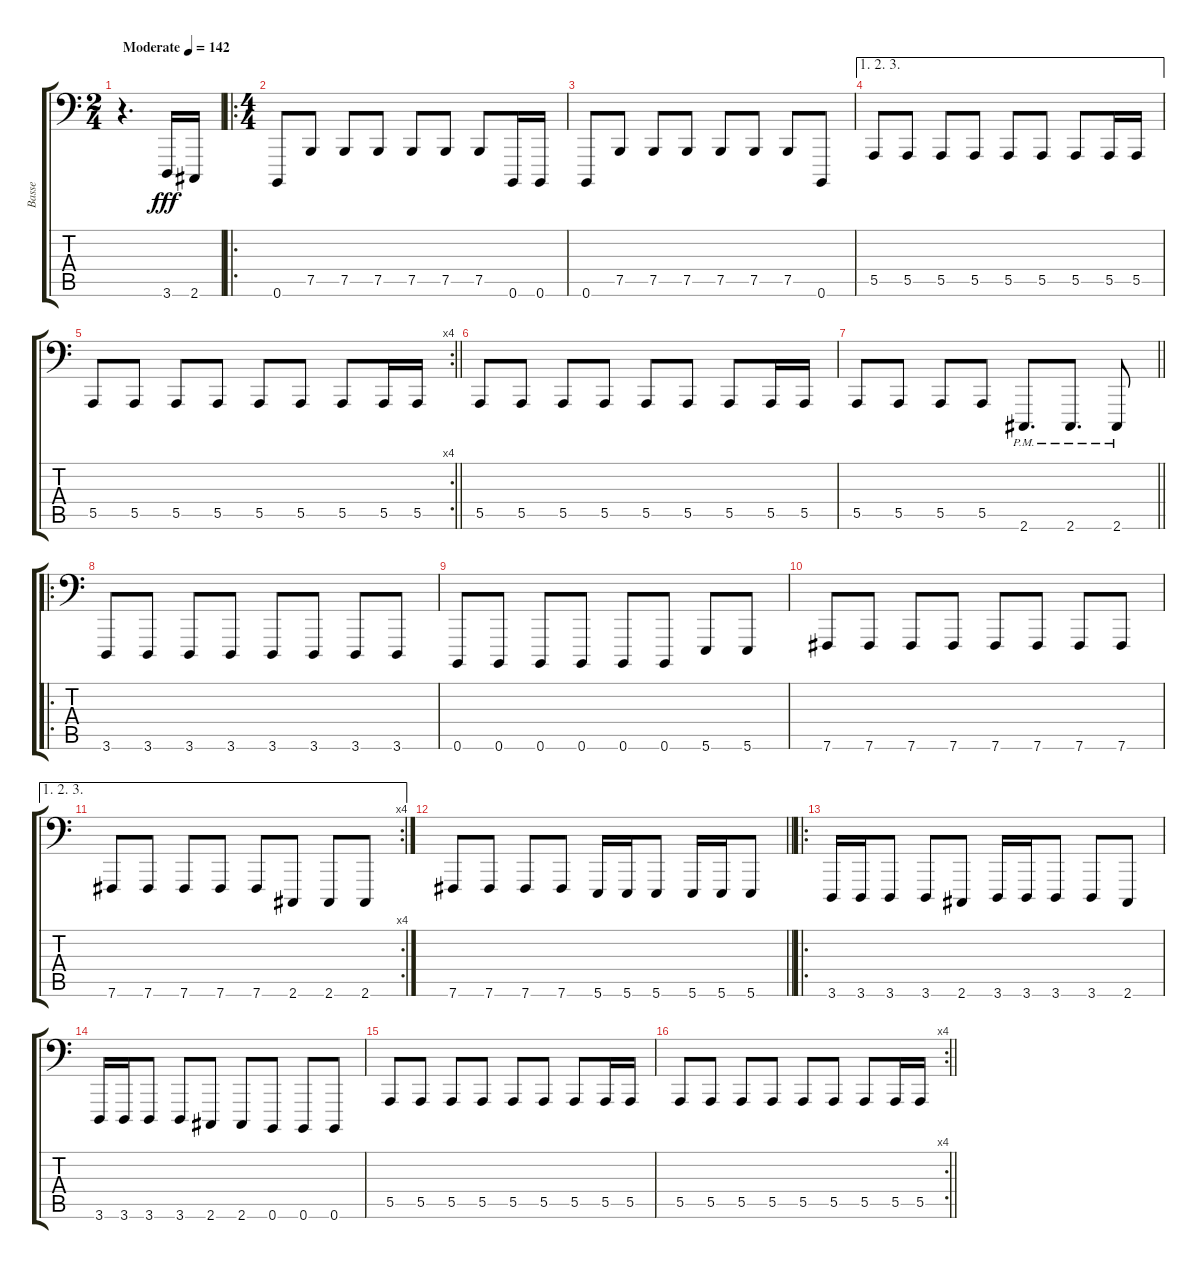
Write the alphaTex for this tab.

\track ("Basse" "Basse") {instrument lead8bassandlead}
\staff {score tabs}
\tuning (B2 Gb2 D2 A1 E1 B0) {hide}
\ts (2 4)
\tempo (142 "Moderate")
\clef f4
\ks c
r.4{d dy fff instrument lead8bassandlead} 3.6.16 2.6.16 |
\ro
\ts (4 4)
0.6.8 7.5.8 7.5.8 7.5.8 7.5.8 7.5.8 7.5.8 0.6.16 0.6.16 |
0.6.8 7.5.8 7.5.8 7.5.8 7.5.8 7.5.8 7.5.8 0.6.8 |
\ae (1 2 3)
5.5.8 5.5.8 5.5.8 5.5.8 5.5.8 5.5.8 5.5.8 5.5.16 5.5.16 |
\rc 4
\barLineRight lightlight
5.5.8 5.5.8 5.5.8 5.5.8 5.5.8 5.5.8 5.5.8 5.5.16 5.5.16 |
\section ("" "")
5.5.8 5.5.8 5.5.8 5.5.8 5.5.8 5.5.8 5.5.8 5.5.16 5.5.16 |
\barLineRight lightlight
5.5.8 5.5.8 5.5.8 5.5.8 2.6{pm}.8{d} 2.6{pm}.8{d} 2.6{pm}.8 |
\ro
\section ("" "")
3.6.8 3.6.8 3.6.8 3.6.8 3.6.8 3.6.8 3.6.8 3.6.8 |
0.6.8 0.6.8 0.6.8 0.6.8 0.6.8 0.6.8 5.6.8 5.6.8 |
7.6.8 7.6.8 7.6.8 7.6.8 7.6.8 7.6.8 7.6.8 7.6.8 |
\ae (1 2 3)
\rc 4
7.6.8 7.6.8 7.6.8 7.6.8 7.6.8 2.6.8 2.6.8 2.6.8 |
\barLineRight lightlight
7.6.8 7.6.8 7.6.8 7.6.8 5.6.16 5.6.16 5.6.8 5.6.16 5.6.16 5.6.8 |
\ro
\section ("" "")
3.6.16 3.6.16 3.6.8 3.6.8 2.6.8 3.6.16 3.6.16 3.6.8 3.6.8 2.6.8 |
3.6.16 3.6.16 3.6.8 3.6.8 2.6.8 2.6.8 0.6.8 0.6.8 0.6.8 |
5.5.8 5.5.8 5.5.8 5.5.8 5.5.8 5.5.8 5.5.8 5.5.16 5.5.16 |
\rc 4
\barLineRight lightlight
5.5.8 5.5.8 5.5.8 5.5.8 5.5.8 5.5.8 5.5.8 5.5.16 5.5.16
